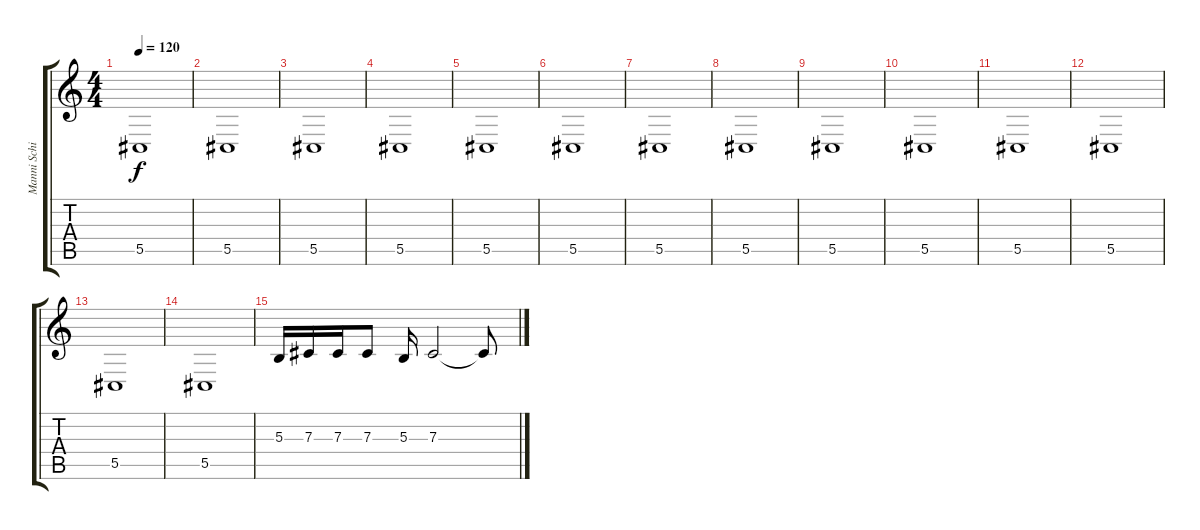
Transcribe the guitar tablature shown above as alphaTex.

\track ("Manni Schimidt (rythm)" "Manni Schi") {instrument sitar}
\staff {score tabs}
\tuning (Eb4 Bb3 Gb3 Db3 Ab2 Eb2) {hide}
\ts (4 4)
\tempo 120
\clef g2
\ks c
5.5.1{dy f} |
5.5.1 |
5.5.1 |
5.5.1 |
5.5.1 |
5.5.1 |
5.5.1 |
5.5.1 |
5.5.1 |
5.5.1 |
5.5.1 |
5.5.1 |
5.5.1 |
5.5.1 |
5.3.16{volume 8} 7.3.16 7.3.16 7.3.8 5.3.16 7.3.2 7.3{t}.8
